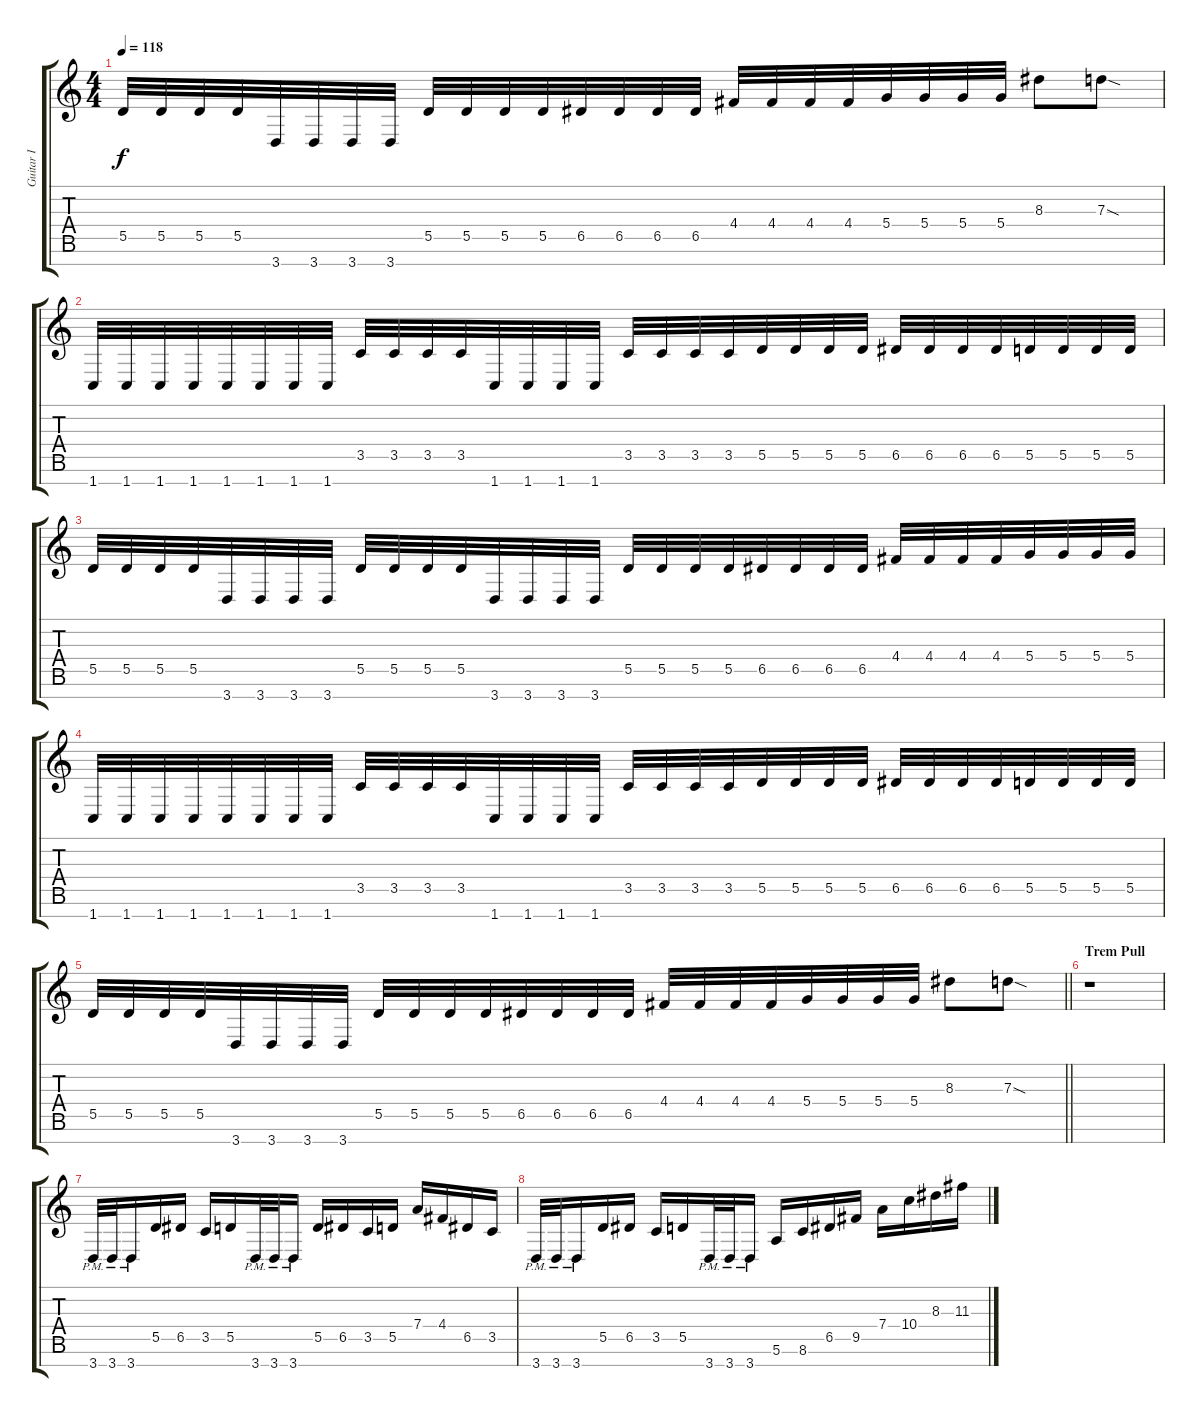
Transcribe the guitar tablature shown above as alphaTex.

\track ("Guitar I" "Guitar I") {instrument distortionguitar}
\staff {score tabs}
\tuning (E4 B3 G3 D3 A2 E2 B1) {hide}
\ts (4 4)
\tempo 118
\clef g2
\ks c
5.5.32{dy f} 5.5.32 5.5.32 5.5.32 3.7.32 3.7.32 3.7.32 3.7.32 5.5.32 5.5.32 5.5.32 5.5.32 6.5.32 6.5.32 6.5.32 6.5.32 4.4.32 4.4.32 4.4.32 4.4.32 5.4.32 5.4.32 5.4.32 5.4.32 8.3.8 7.3{sod}.8 |
1.7.32 1.7.32 1.7.32 1.7.32 1.7.32 1.7.32 1.7.32 1.7.32 3.5.32 3.5.32 3.5.32 3.5.32 1.7.32 1.7.32 1.7.32 1.7.32 3.5.32 3.5.32 3.5.32 3.5.32 5.5.32 5.5.32 5.5.32 5.5.32 6.5.32 6.5.32 6.5.32 6.5.32 5.5.32 5.5.32 5.5.32 5.5.32 |
5.5.32 5.5.32 5.5.32 5.5.32 3.7.32 3.7.32 3.7.32 3.7.32 5.5.32 5.5.32 5.5.32 5.5.32 3.7.32 3.7.32 3.7.32 3.7.32 5.5.32 5.5.32 5.5.32 5.5.32 6.5.32 6.5.32 6.5.32 6.5.32 4.4.32 4.4.32 4.4.32 4.4.32 5.4.32 5.4.32 5.4.32 5.4.32 |
1.7.32 1.7.32 1.7.32 1.7.32 1.7.32 1.7.32 1.7.32 1.7.32 3.5.32 3.5.32 3.5.32 3.5.32 1.7.32 1.7.32 1.7.32 1.7.32 3.5.32 3.5.32 3.5.32 3.5.32 5.5.32 5.5.32 5.5.32 5.5.32 6.5.32 6.5.32 6.5.32 6.5.32 5.5.32 5.5.32 5.5.32 5.5.32 |
\barLineRight lightlight
5.5.32 5.5.32 5.5.32 5.5.32 3.7.32 3.7.32 3.7.32 3.7.32 5.5.32 5.5.32 5.5.32 5.5.32 6.5.32 6.5.32 6.5.32 6.5.32 4.4.32 4.4.32 4.4.32 4.4.32 5.4.32 5.4.32 5.4.32 5.4.32 8.3.8 7.3{sod}.8 |
\section ("" "Trem Pull")
r.1 |
3.7{pm}.32 3.7{pm}.32 3.7{pm}.16 5.5.16 6.5.16 3.5.16 5.5.16 3.7{pm}.32 3.7{pm}.32 3.7{pm}.16 5.5.16 6.5.16 3.5.16 5.5.16 7.4.16 4.4.16 6.5.16 3.5.16 |
3.7{pm}.32 3.7{pm}.32 3.7{pm}.16 5.5.16 6.5.16 3.5.16 5.5.16 3.7{pm}.32 3.7{pm}.32 3.7{pm}.16 5.6.16 8.6.16 6.5.16 9.5.16 7.4.16 10.4.16 8.3.16 11.3.16
